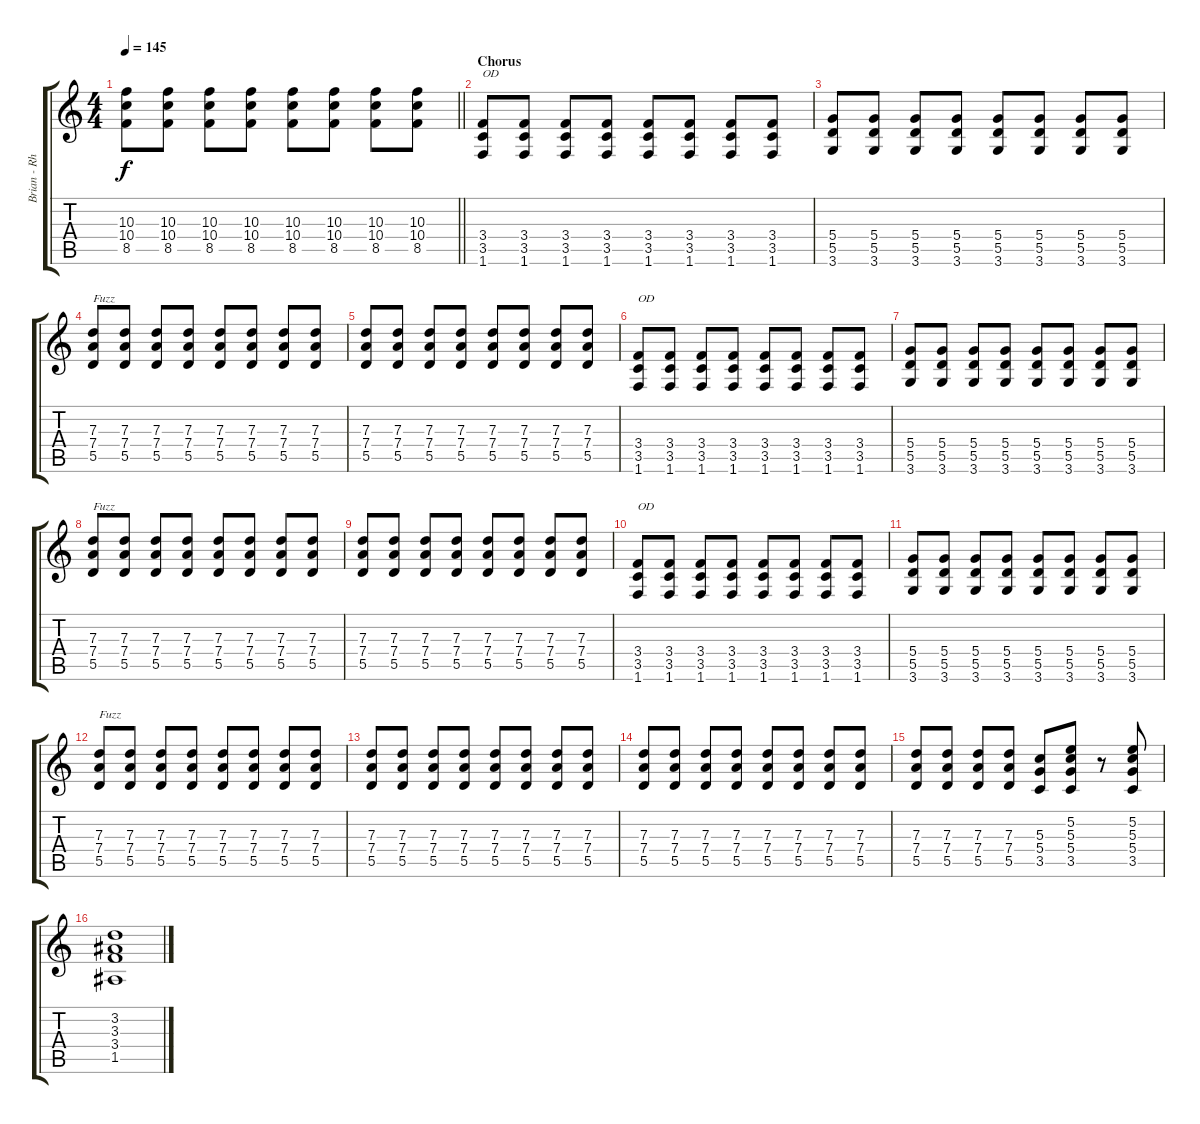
\track ("Brian - Rhythm Guitar" "Brian - Rh") {instrument electricguitarjazz}
\staff {score tabs}
\tuning (E4 B3 G3 D3 A2 E2) {hide}
\ts (4 4)
\tempo 145
\clef g2
\barLineRight lightlight
\ks c
(10.3 10.4 8.5).8{dy f} (10.3 10.4 8.5).8 (10.3 10.4 8.5).8 (10.3 10.4 8.5).8 (10.3 10.4 8.5).8 (10.3 10.4 8.5).8 (10.3 10.4 8.5).8 (10.3 10.4 8.5).8 |
\section ("" "Chorus")
(3.4 3.5 1.6).8{txt "OD" volume 12} (3.4 3.5 1.6).8 (3.4 3.5 1.6).8 (3.4 3.5 1.6).8 (3.4 3.5 1.6).8 (3.4 3.5 1.6).8 (3.4 3.5 1.6).8 (3.4 3.5 1.6).8 |
(5.4 5.5 3.6).8 (5.4 5.5 3.6).8 (5.4 5.5 3.6).8 (5.4 5.5 3.6).8 (5.4 5.5 3.6).8 (5.4 5.5 3.6).8 (5.4 5.5 3.6).8 (5.4 5.5 3.6).8 |
(7.3 7.4 5.5).8{txt "Fuzz" volume 8 instrument electricguitarjazz} (7.3 7.4 5.5).8 (7.3 7.4 5.5).8 (7.3 7.4 5.5).8 (7.3 7.4 5.5).8 (7.3 7.4 5.5).8 (7.3 7.4 5.5).8 (7.3 7.4 5.5).8 |
(7.3 7.4 5.5).8 (7.3 7.4 5.5).8 (7.3 7.4 5.5).8 (7.3 7.4 5.5).8 (7.3 7.4 5.5).8 (7.3 7.4 5.5).8 (7.3 7.4 5.5).8 (7.3 7.4 5.5).8 |
(3.4 3.5 1.6).8{txt "OD" volume 12 instrument electricguitarjazz} (3.4 3.5 1.6).8 (3.4 3.5 1.6).8 (3.4 3.5 1.6).8 (3.4 3.5 1.6).8 (3.4 3.5 1.6).8 (3.4 3.5 1.6).8 (3.4 3.5 1.6).8 |
(5.4 5.5 3.6).8 (5.4 5.5 3.6).8 (5.4 5.5 3.6).8 (5.4 5.5 3.6).8 (5.4 5.5 3.6).8 (5.4 5.5 3.6).8 (5.4 5.5 3.6).8 (5.4 5.5 3.6).8 |
(7.3 7.4 5.5).8{txt "Fuzz" volume 8 instrument electricguitarjazz} (7.3 7.4 5.5).8 (7.3 7.4 5.5).8 (7.3 7.4 5.5).8 (7.3 7.4 5.5).8 (7.3 7.4 5.5).8 (7.3 7.4 5.5).8 (7.3 7.4 5.5).8 |
(7.3 7.4 5.5).8 (7.3 7.4 5.5).8 (7.3 7.4 5.5).8 (7.3 7.4 5.5).8 (7.3 7.4 5.5).8 (7.3 7.4 5.5).8 (7.3 7.4 5.5).8 (7.3 7.4 5.5).8 |
(3.4 3.5 1.6).8{txt "OD" volume 12 instrument electricguitarjazz} (3.4 3.5 1.6).8 (3.4 3.5 1.6).8 (3.4 3.5 1.6).8 (3.4 3.5 1.6).8 (3.4 3.5 1.6).8 (3.4 3.5 1.6).8 (3.4 3.5 1.6).8 |
(5.4 5.5 3.6).8 (5.4 5.5 3.6).8 (5.4 5.5 3.6).8 (5.4 5.5 3.6).8 (5.4 5.5 3.6).8 (5.4 5.5 3.6).8 (5.4 5.5 3.6).8 (5.4 5.5 3.6).8 |
(7.3 7.4 5.5).8{txt "Fuzz" volume 8 instrument electricguitarjazz} (7.3 7.4 5.5).8 (7.3 7.4 5.5).8 (7.3 7.4 5.5).8 (7.3 7.4 5.5).8 (7.3 7.4 5.5).8 (7.3 7.4 5.5).8 (7.3 7.4 5.5).8 |
(7.3 7.4 5.5).8 (7.3 7.4 5.5).8 (7.3 7.4 5.5).8 (7.3 7.4 5.5).8 (7.3 7.4 5.5).8 (7.3 7.4 5.5).8 (7.3 7.4 5.5).8 (7.3 7.4 5.5).8 |
(7.3 7.4 5.5).8 (7.3 7.4 5.5).8 (7.3 7.4 5.5).8 (7.3 7.4 5.5).8 (7.3 7.4 5.5).8 (7.3 7.4 5.5).8 (7.3 7.4 5.5).8 (7.3 7.4 5.5).8 |
(7.3 7.4 5.5).8 (7.3 7.4 5.5).8 (7.3 7.4 5.5).8 (7.3 7.4 5.5).8 (5.3 5.4 3.5).8 (5.2 5.3 5.4 3.5).8 r.8 (5.2 5.3 5.4 3.5).8 |
(3.2 3.3 3.4 1.5).1
